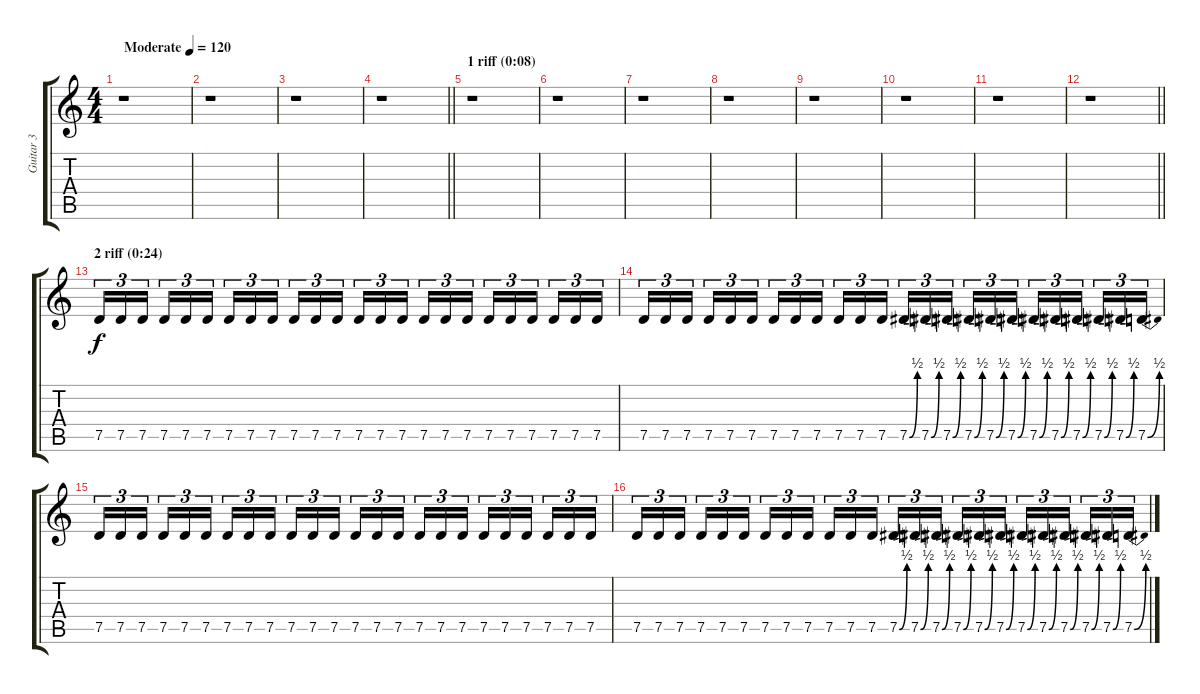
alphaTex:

\track ("Guitar 3" "Guitar 3") {instrument distortionguitar}
\staff {score tabs}
\tuning (D4 A3 F3 C3 G2 D2) {hide}
\ts (4 4)
\section ("" "")
\tempo (120 "Moderate")
\clef g2
\ks c
r.1{dy f instrument distortionguitar} |
r.1 |
r.1 |
\barLineRight lightlight
r.1 |
\section ("" "1 riff (0:08)")
r.1 |
r.1 |
r.1 |
r.1 |
r.1 |
r.1 |
r.1 |
\barLineRight lightlight
r.1 |
\section ("" "2 riff (0:24)")
7.5.16{tu (3 2)} 7.5.16{tu (3 2)} 7.5.16{tu (3 2) beam splitsecondary} 7.5.16{tu (3 2)} 7.5.16{tu (3 2)} 7.5.16{tu (3 2)} 7.5.16{tu (3 2)} 7.5.16{tu (3 2)} 7.5.16{tu (3 2) beam splitsecondary} 7.5.16{tu (3 2)} 7.5.16{tu (3 2)} 7.5.16{tu (3 2)} 7.5.16{tu (3 2)} 7.5.16{tu (3 2)} 7.5.16{tu (3 2) beam splitsecondary} 7.5.16{tu (3 2)} 7.5.16{tu (3 2)} 7.5.16{tu (3 2)} 7.5.16{tu (3 2)} 7.5.16{tu (3 2)} 7.5.16{tu (3 2) beam splitsecondary} 7.5.16{tu (3 2)} 7.5.16{tu (3 2)} 7.5.16{tu (3 2)} |
7.5.16{tu (3 2)} 7.5.16{tu (3 2)} 7.5.16{tu (3 2) beam splitsecondary} 7.5.16{tu (3 2)} 7.5.16{tu (3 2)} 7.5.16{tu (3 2)} 7.5.16{tu (3 2)} 7.5.16{tu (3 2)} 7.5.16{tu (3 2) beam splitsecondary} 7.5.16{tu (3 2)} 7.5.16{tu (3 2)} 7.5.16{tu (3 2)} 7.5{be (bend 0 0 60 2)}.16{tu (3 2)} 7.5{be (bend 0 0 60 2)}.16{tu (3 2)} 7.5{be (bend 0 0 60 2)}.16{tu (3 2) beam splitsecondary} 7.5{be (bend 0 0 60 2)}.16{tu (3 2)} 7.5{be (bend 0 0 60 2)}.16{tu (3 2)} 7.5{be (bend 0 0 60 2)}.16{tu (3 2)} 7.5{be (bend 0 0 60 2)}.16{tu (3 2)} 7.5{be (bend 0 0 60 2)}.16{tu (3 2)} 7.5{be (bend 0 0 60 2)}.16{tu (3 2) beam splitsecondary} 7.5{be (bend 0 0 60 2)}.16{tu (3 2)} 7.5{be (bend 0 0 60 2)}.16{tu (3 2)} 7.5{be (bend 0 0 60 2)}.16{tu (3 2)} |
7.5.16{tu (3 2)} 7.5.16{tu (3 2)} 7.5.16{tu (3 2) beam splitsecondary} 7.5.16{tu (3 2)} 7.5.16{tu (3 2)} 7.5.16{tu (3 2)} 7.5.16{tu (3 2)} 7.5.16{tu (3 2)} 7.5.16{tu (3 2) beam splitsecondary} 7.5.16{tu (3 2)} 7.5.16{tu (3 2)} 7.5.16{tu (3 2)} 7.5.16{tu (3 2)} 7.5.16{tu (3 2)} 7.5.16{tu (3 2) beam splitsecondary} 7.5.16{tu (3 2)} 7.5.16{tu (3 2)} 7.5.16{tu (3 2)} 7.5.16{tu (3 2)} 7.5.16{tu (3 2)} 7.5.16{tu (3 2) beam splitsecondary} 7.5.16{tu (3 2)} 7.5.16{tu (3 2)} 7.5.16{tu (3 2)} |
7.5.16{tu (3 2)} 7.5.16{tu (3 2)} 7.5.16{tu (3 2) beam splitsecondary} 7.5.16{tu (3 2)} 7.5.16{tu (3 2)} 7.5.16{tu (3 2)} 7.5.16{tu (3 2)} 7.5.16{tu (3 2)} 7.5.16{tu (3 2) beam splitsecondary} 7.5.16{tu (3 2)} 7.5.16{tu (3 2)} 7.5.16{tu (3 2)} 7.5{be (bend 0 0 60 2)}.16{tu (3 2)} 7.5{be (bend 0 0 60 2)}.16{tu (3 2)} 7.5{be (bend 0 0 60 2)}.16{tu (3 2) beam splitsecondary} 7.5{be (bend 0 0 60 2)}.16{tu (3 2)} 7.5{be (bend 0 0 60 2)}.16{tu (3 2)} 7.5{be (bend 0 0 60 2)}.16{tu (3 2)} 7.5{be (bend 0 0 60 2)}.16{tu (3 2)} 7.5{be (bend 0 0 60 2)}.16{tu (3 2)} 7.5{be (bend 0 0 60 2)}.16{tu (3 2) beam splitsecondary} 7.5{be (bend 0 0 60 2)}.16{tu (3 2)} 7.5{be (bend 0 0 60 2)}.16{tu (3 2)} 7.5{be (bend 0 0 60 2)}.16{tu (3 2)}
